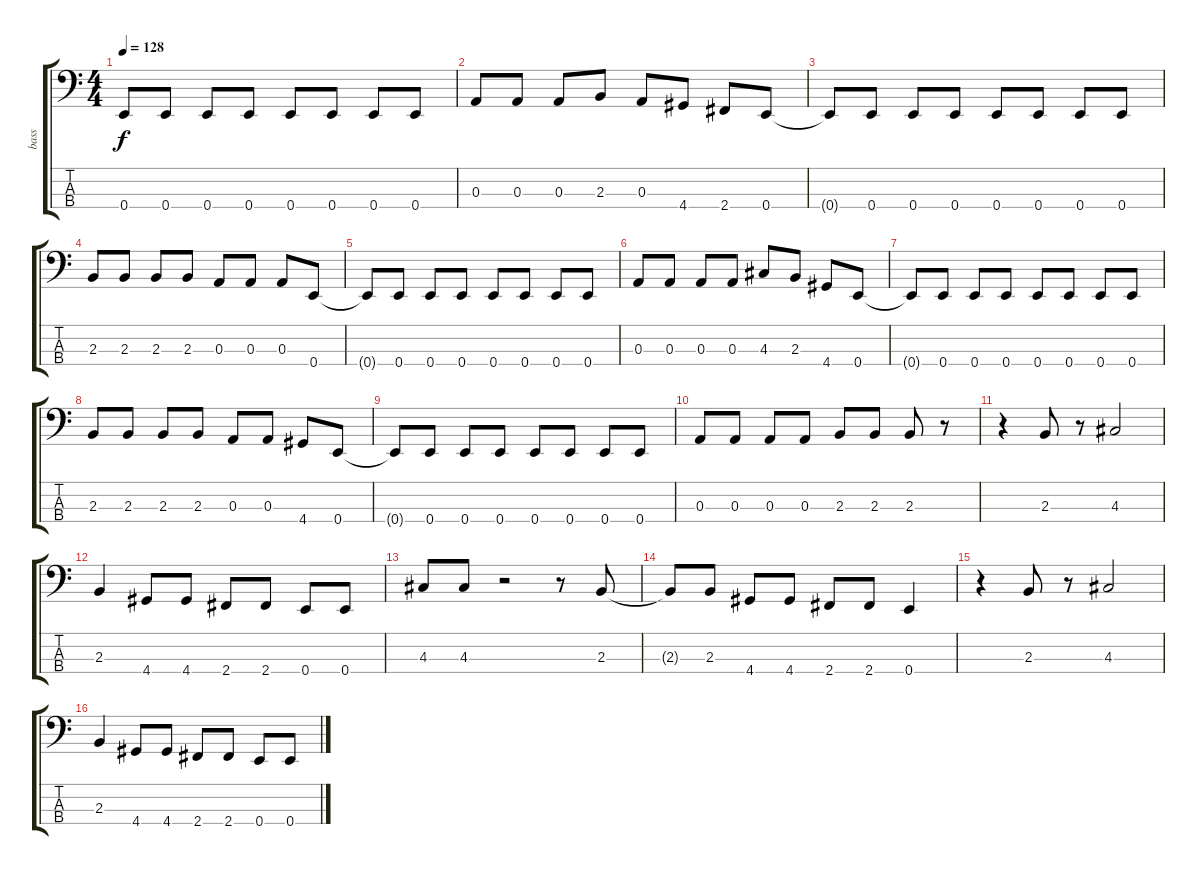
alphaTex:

\track ("bass" "bass") {instrument slapbass2}
\staff {score tabs}
\tuning (G2 D2 A1 E1) {hide}
\ts (4 4)
\tempo 128
\clef f4
\ks c
0.4{t}.8{dy f} 0.4.8 0.4.8 0.4.8 0.4.8 0.4.8 0.4.8 0.4.8 |
0.3.8 0.3.8 0.3.8 2.3.8 0.3.8 4.4.8 2.4.8 0.4.8 |
0.4{t}.8 0.4.8 0.4.8 0.4.8 0.4.8 0.4.8 0.4.8 0.4.8 |
2.3.8 2.3.8 2.3.8 2.3.8 0.3.8 0.3.8 0.3.8 0.4.8 |
0.4{t}.8 0.4.8 0.4.8 0.4.8 0.4.8 0.4.8 0.4.8 0.4.8 |
0.3.8 0.3.8 0.3.8 0.3.8 4.3.8 2.3.8 4.4.8 0.4.8 |
0.4{t}.8 0.4.8 0.4.8 0.4.8 0.4.8 0.4.8 0.4.8 0.4.8 |
2.3.8 2.3.8 2.3.8 2.3.8 0.3.8 0.3.8 4.4.8 0.4.8 |
0.4{t}.8 0.4.8 0.4.8 0.4.8 0.4.8 0.4.8 0.4.8 0.4.8 |
0.3.8 0.3.8 0.3.8 0.3.8 2.3.8 2.3.8 2.3.8 r.8 |
r.4 2.3.8 r.8 4.3.2 |
2.3.4 4.4.8 4.4.8 2.4.8 2.4.8 0.4.8 0.4.8 |
4.3.8 4.3.8 r.2 r.8 2.3.8 |
2.3{t}.8 2.3.8 4.4.8 4.4.8 2.4.8 2.4.8 0.4.4 |
r.4 2.3.8 r.8 4.3.2 |
2.3.4 4.4.8 4.4.8 2.4.8 2.4.8 0.4.8 0.4.8
